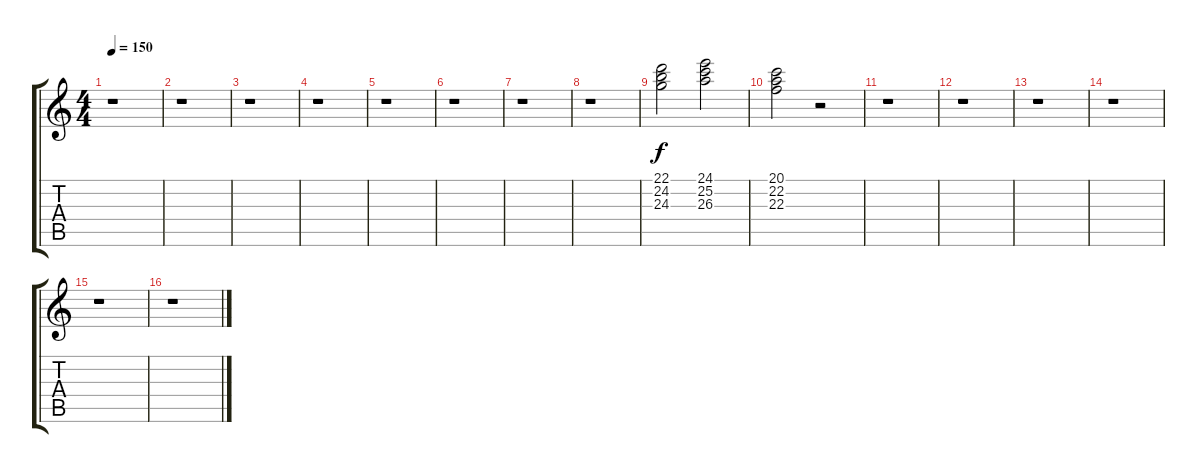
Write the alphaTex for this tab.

\track "" {instrument stringensemble1}
\staff {score tabs}
\tuning (E4 B3 G3 D3 A2 E2) {hide}
\ts (4 4)
\tempo 150
\clef g2
\ks c
r.1{dy f} |
r.1 |
r.1 |
r.1 |
r.1 |
r.1 |
r.1 |
r.1 |
(22.1 24.2 24.3).2 (24.1 25.2 26.3).2 |
(20.1 22.2 22.3).2 r.2 |
r.1 |
r.1 |
r.1 |
r.1 |
r.1 |
r.1
